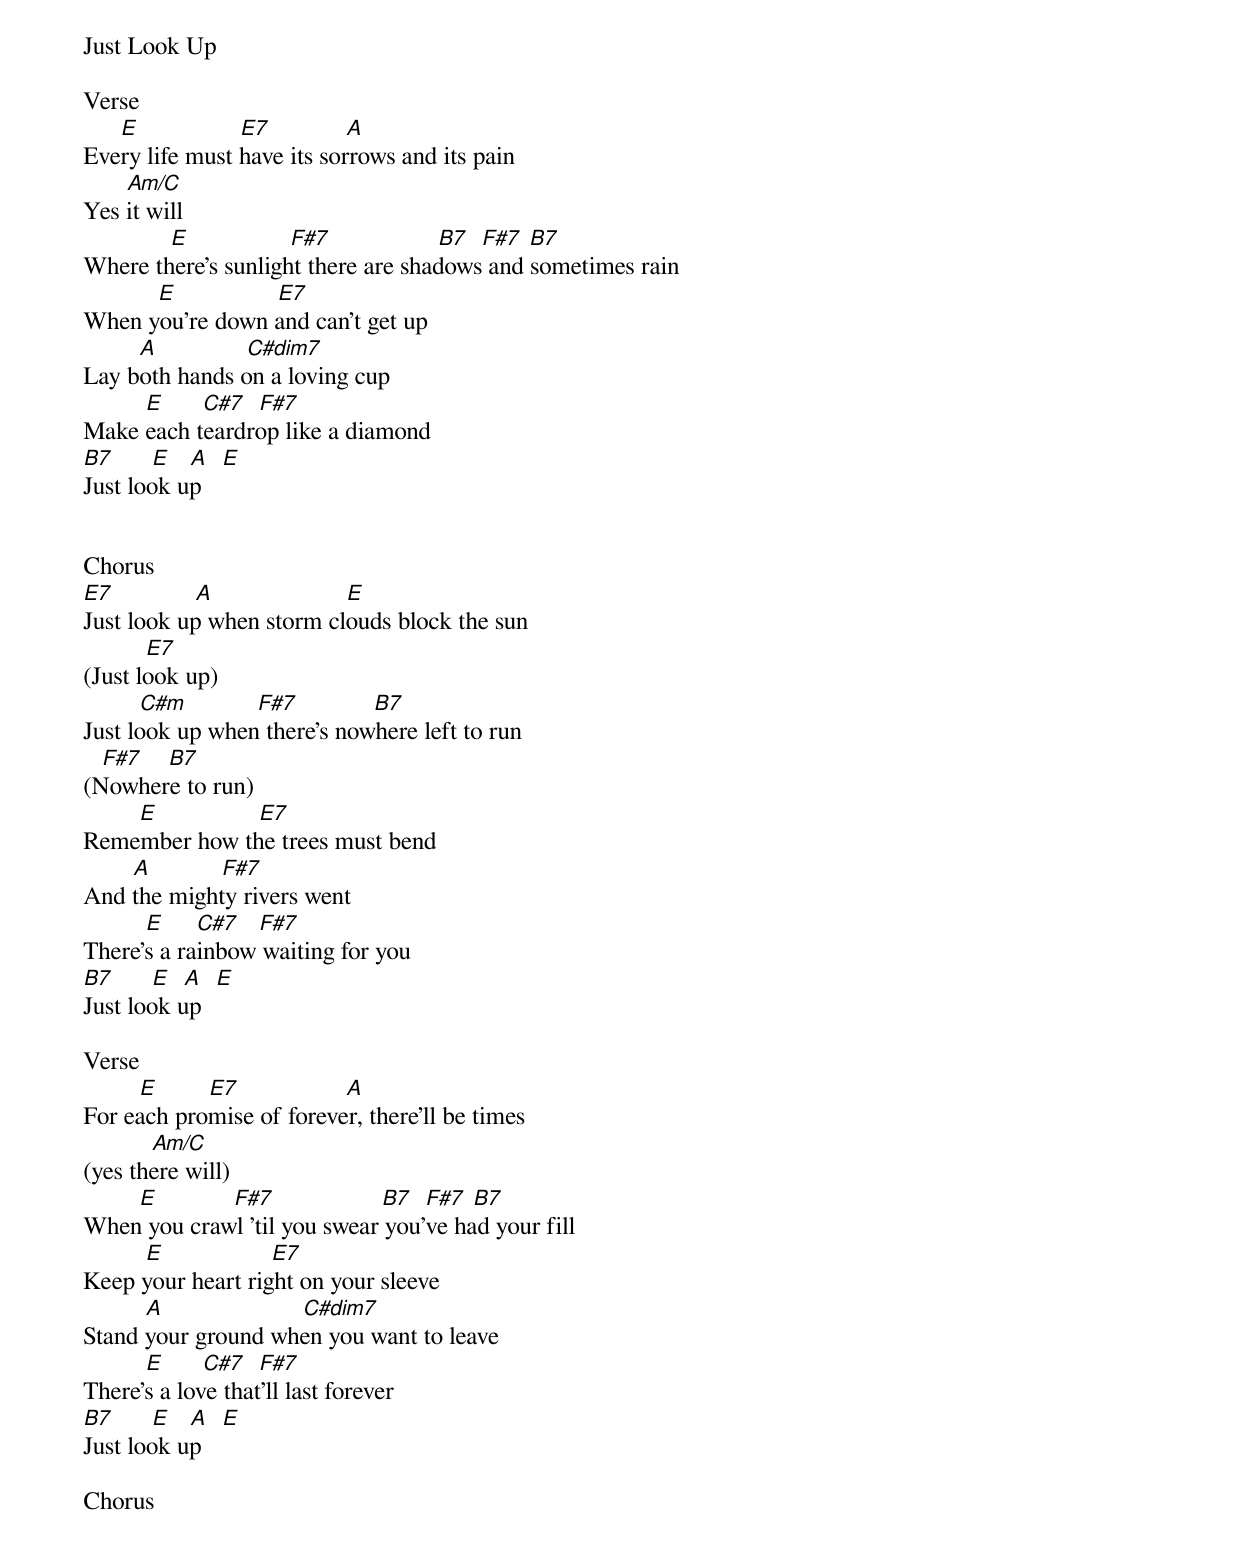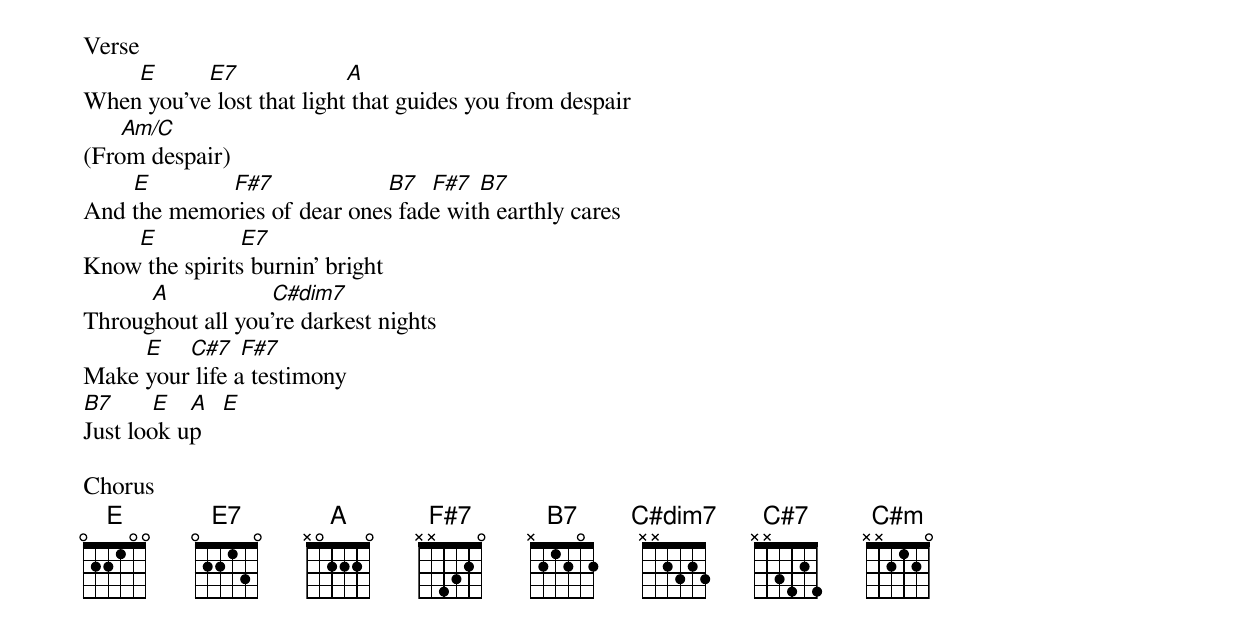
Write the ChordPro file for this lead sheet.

Just Look Up

Verse
      [E]                [E7]            [A]
Every life must have its sorrows and its pain
       [Am/C]
Yes it will
              [E]                [F#7]                 [B7]  [F#7] [B7]
Where there's sunlight there are shadows and sometimes rain
            [E]                [E7]
When you're down and can't get up
         [A]              [C#dim7]
Lay both hands on a loving cup
          [E]      [C#7]  [F#7]
Make each teardrop like a diamond
[B7]      [E]   [A]  [E]
Just look up


Chorus
[E7]             [A]                     [E]
Just look up when storm clouds block the sun
          [E7]
(Just look up)
         [C#m]           [F#7]            [B7]
Just look up when there's nowhere left to run
   [F#7]    [B7]
(Nowhere to run)
         [E]                [E7]
Remember how the trees must bend
        [A]           [F#7]
And the mighty rivers went
          [E]     [C#7]   [F#7]
There's a rainbow waiting for you
[B7]      [E]  [A]  [E]
Just look up

Verse
         [E]        [E7]                 [A]
For each promise of forever, there'll be times
           [Am/C]
(yes there will)
         [E]            [F#7]                 [B7]  [F#7] [B7]
When you crawl 'til you swear you've had your fill
          [E]                 [E7]
Keep your heart right on your sleeve
          [A]                      [C#dim7]
Stand your ground when you want to leave
          [E]      [C#7]  [F#7]
There's a love that'll last forever
[B7]      [E]   [A]  [E]
Just look up

Chorus

Verse
         [E]        [E7]                 [A]
When you've lost that light that guides you from despair
      [Am/C]
(From despair)
        [E]             [F#7]                  [B7]  [F#7] [B7]
And the memories of dear ones fade with earthly cares
         [E]             [E7]
Know the spirits burnin' bright
           [A]                [C#dim7]
Throughout all you're darkest nights
          [E]    [C#7] [F#7]
Make your life a testimony
[B7]      [E]   [A]  [E]
Just look up

Chorus
